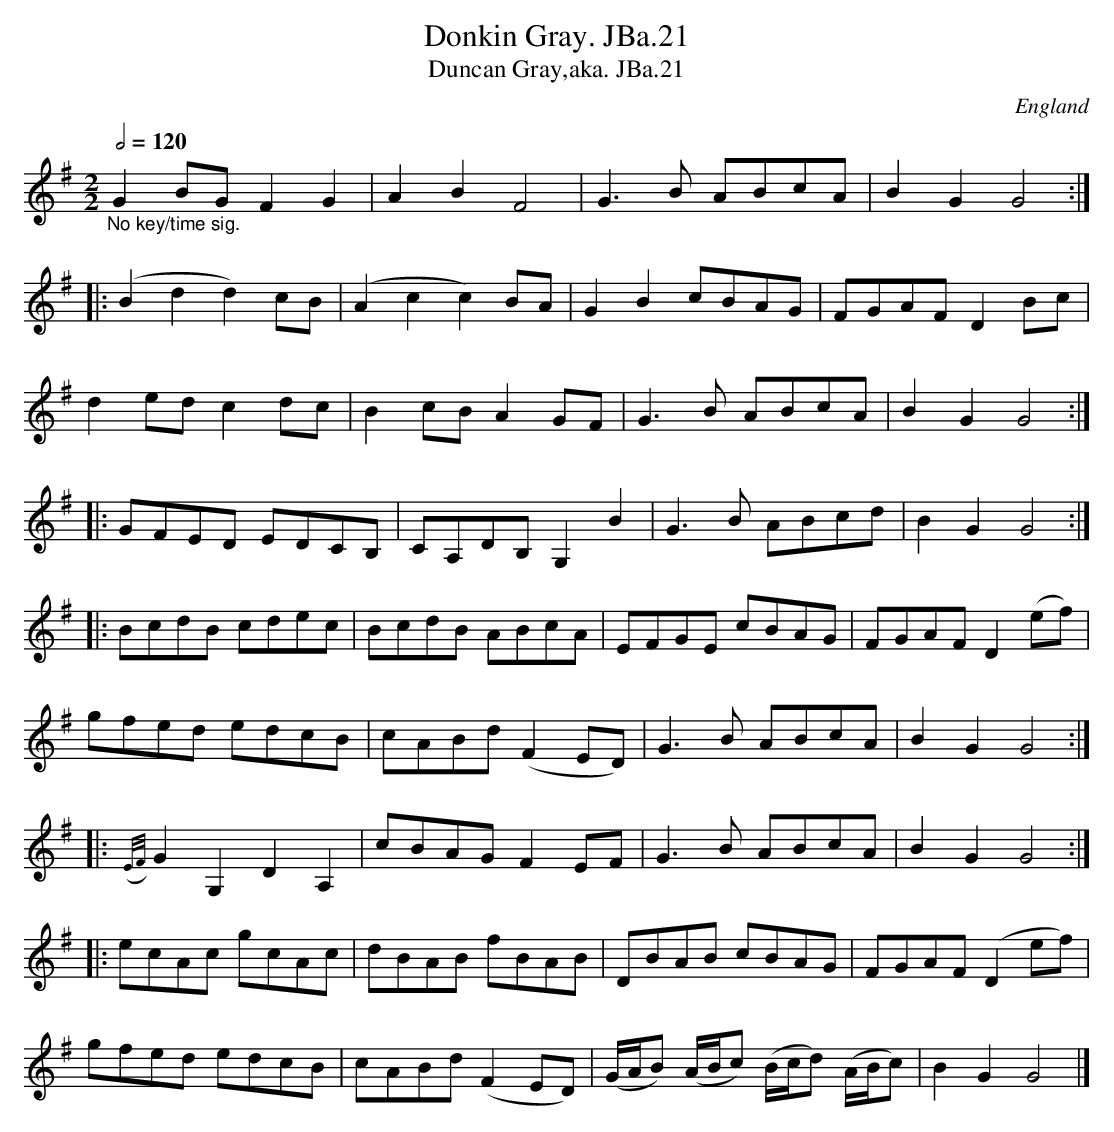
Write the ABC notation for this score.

X:1
T:Donkin Gray. JBa.21
T:Duncan Gray,aka. JBa.21
M:2/2
L:1/8
Q:1/2=120
O:England
K:G major
"_No key/time sig." \
G2 BG F2G2 | A2B2F4 |G3B ABcA | B2G2G4 :|!
|: (B2d2d2) cB | (A2c2c2) BA |G2B2 cBAG | FGAF D2 Bc |!
d2ed c2 dc | B2 cBA2 GF |G3 B ABcA | B2G2 G4 :|!
|: GFED EDCB, | CA,DB,G,2 B2 |G3B ABcd | B2G2G4 :|!
|:BcdB  cdec | BcdB ABcA |EFGE cBAG | FGAF D2 (ef) |!
gfed edcB | cABd (F2 ED) |G3 B ABcA| B2G2 G4 :|!
|: {(E/F/)} G2G,2D2A,2 | cBAG F2 EF | G3B ABcA | B2G2G4 :|!
|:ecAc gcAc |dBAB fBAB | DBAB cBAG |FGAF (D2ef) | !
gfed edcB | cABd (F2 ED) |\
(G/A/B)  (A/B/c) (B/c/d) (A/B/c) | B2G2G4 |]
